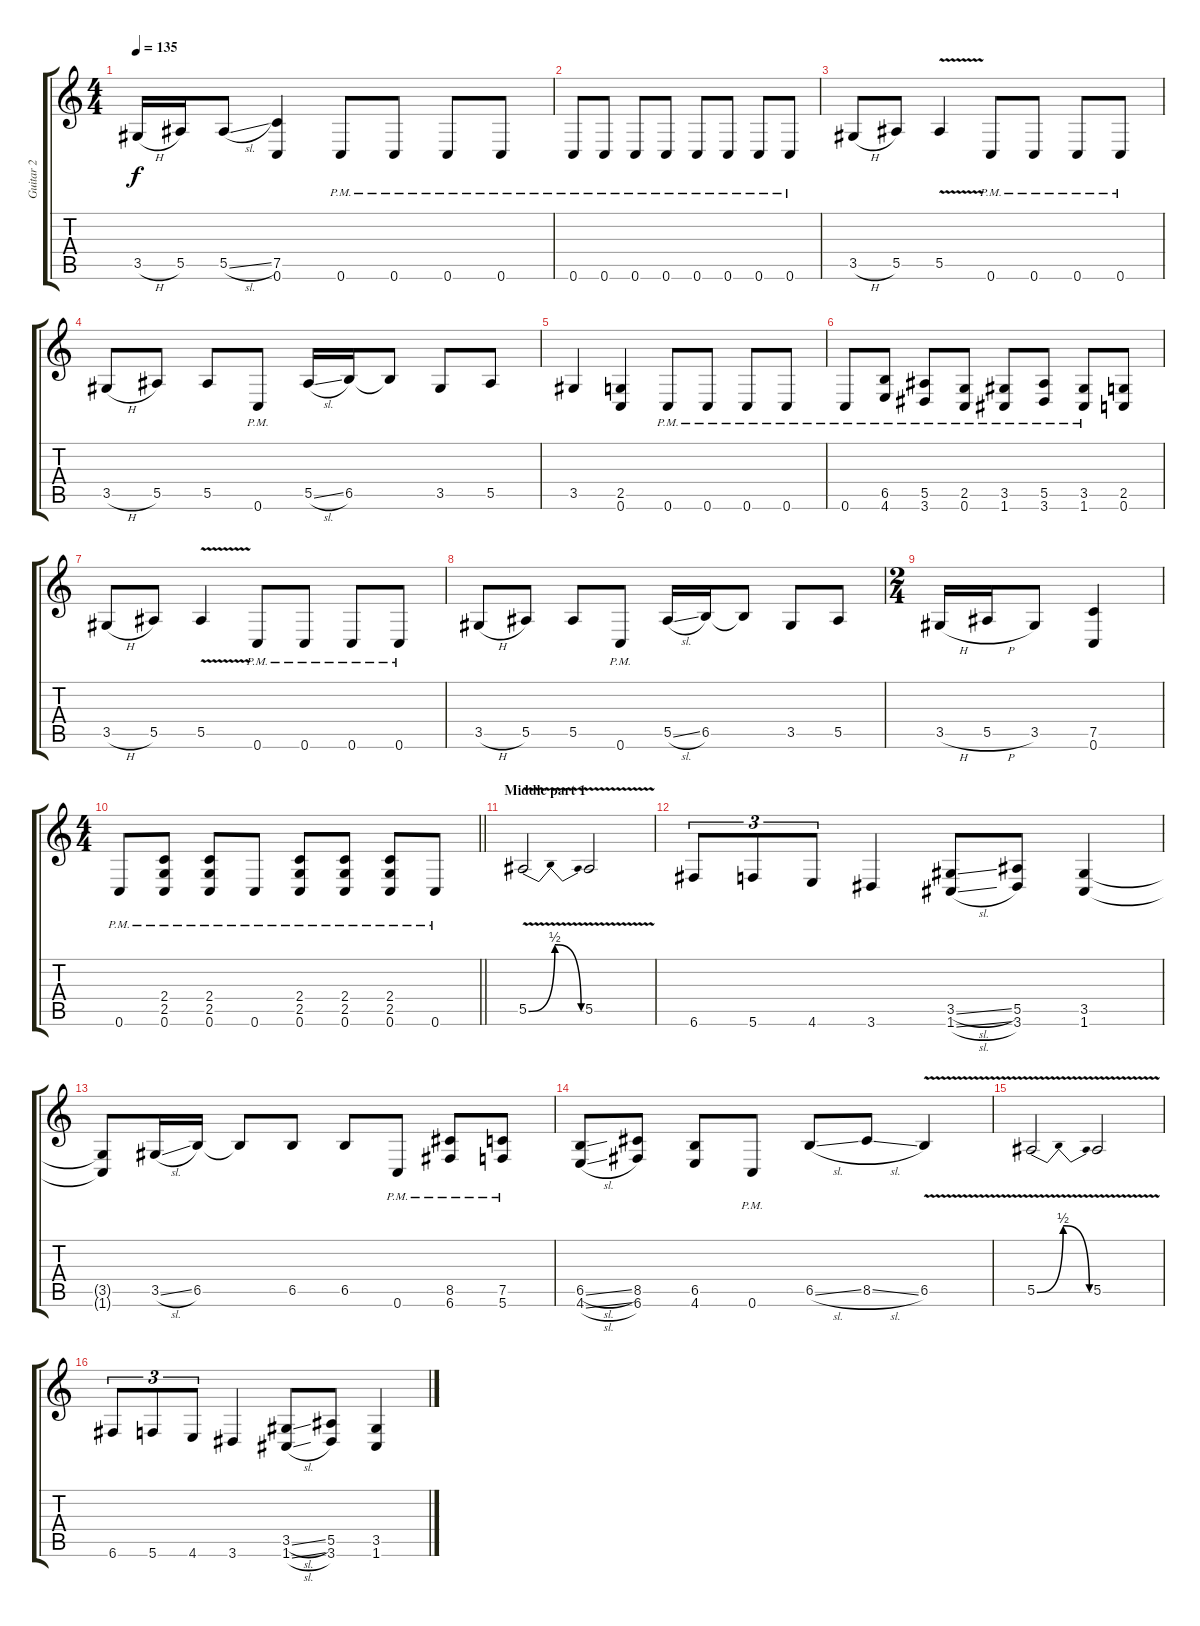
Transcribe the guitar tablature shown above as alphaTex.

\track ("Guitar 2" "Guitar 2") {instrument distortionguitar}
\staff {score tabs}
\tuning (C4 G3 Eb3 Bb2 F2 C2) {hide}
\ts (4 4)
\tempo 135
\clef g2
\ks c
3.5{h}.16{dy f} 5.5.16 5.5{sl}.8 (7.5 0.6).4 0.6{pm}.8 0.6{pm}.8 0.6{pm}.8 0.6{pm}.8 |
0.6{pm}.8 0.6{pm}.8 0.6{pm}.8 0.6{pm}.8 0.6{pm}.8 0.6{pm}.8 0.6{pm}.8 0.6{pm}.8 |
3.5{h}.8 5.5.8 5.5{v}.4 0.6{pm}.8 0.6{pm}.8 0.6{pm}.8 0.6{pm}.8 |
3.5{h}.8 5.5.8 5.5.8 0.6{pm}.8 5.5{sl}.16 6.5.16 6.5{t}.8 3.5.8 5.5.8 |
3.5.4 (2.5 0.6).4 0.6{pm}.8 0.6{pm}.8 0.6{pm}.8 0.6{pm}.8 |
0.6{pm}.8 (6.5{pm} 4.6{pm}).8 (5.5{pm} 3.6{pm}).8 (2.5{pm} 0.6{pm}).8 (3.5{pm} 1.6{pm}).8 (5.5{pm} 3.6{pm}).8 (3.5{pm} 1.6{pm}).8 (2.5 0.6).8 |
3.5{h}.8 5.5.8 5.5{v}.4 0.6{pm}.8 0.6{pm}.8 0.6{pm}.8 0.6{pm}.8 |
3.5{h}.8 5.5.8 5.5.8 0.6{pm}.8 5.5{sl}.16 6.5.16 6.5{t}.8 3.5.8 5.5.8 |
\ts (2 4)
3.5{h}.16 5.5{h}.16 3.5.8 (7.5 0.6).4 |
\ts (4 4)
\barLineRight lightlight
0.6{pm}.8 (2.4{pm} 2.5{pm} 0.6{pm}).8 (2.4{pm} 2.5{pm} 0.6{pm}).8 0.6{pm}.8 (2.4{pm} 2.5{pm} 0.6{pm}).8 (2.4{pm} 2.5{pm} 0.6{pm}).8 (2.4{pm} 2.5{pm} 0.6{pm}).8 0.6{pm}.8 |
\section ("" "Middle part 1")
5.5{be (bendrelease 0 0 22 2 43 2 60 0) v}.2 5.5{v}.2 |
6.6.8{tu (3 2)} 5.6.8{tu (3 2)} 4.6.8{tu (3 2)} 3.6.4 (3.5{sl} 1.6{sl}).8 (5.5 3.6).8 (3.5 1.6).4 |
(3.5{t} 1.6{t}).8 3.5{sl}.16 6.5.16 6.5{t}.8 6.5.8 6.5.8 0.6{pm}.8 (8.5{pm} 6.6{pm}).8 (7.5{pm} 5.6{pm}).8 |
(6.5{sl} 4.6{sl}).8 (8.5 6.6).8 (6.5 4.6).8 0.6{pm}.8 6.5{sl}.8 8.5{sl}.8 6.5{v}.4 |
5.5{be (bendrelease 0 0 22 2 43 2 60 0) v}.2 5.5{v}.2 |
6.6.8{tu (3 2)} 5.6.8{tu (3 2)} 4.6.8{tu (3 2)} 3.6.4 (3.5{sl} 1.6{sl}).8 (5.5 3.6).8 (3.5 1.6).4
